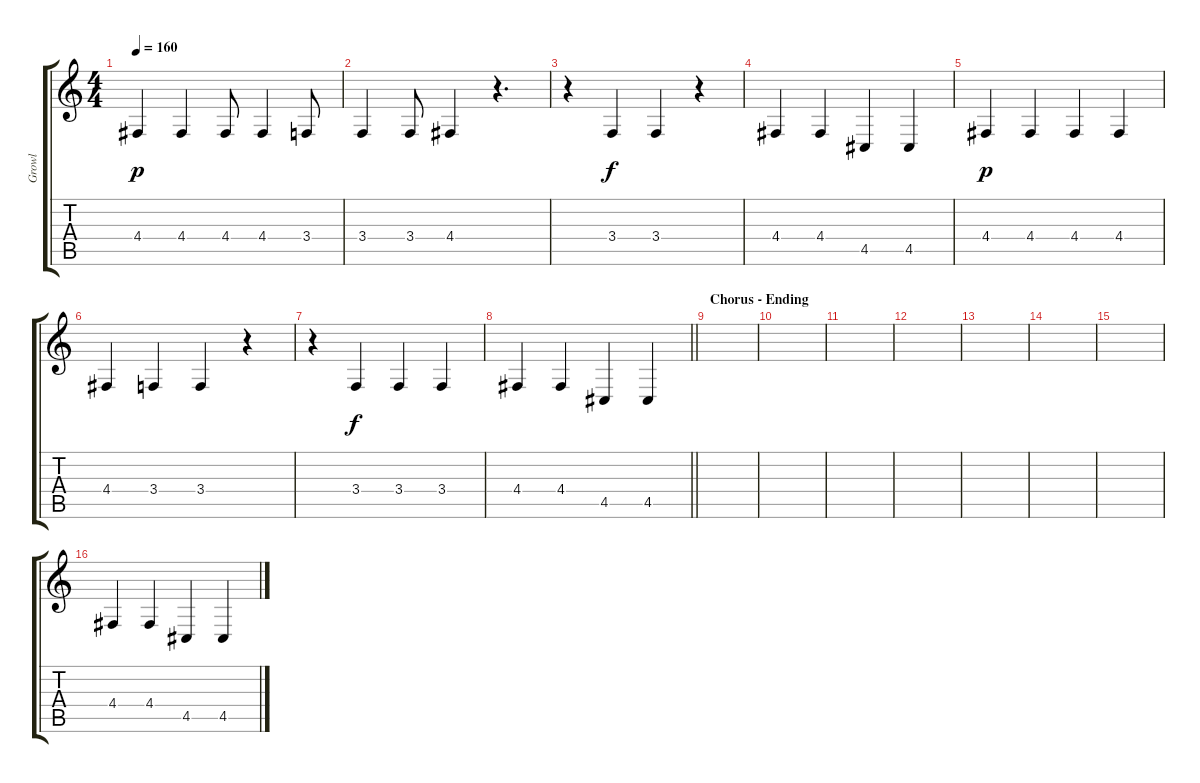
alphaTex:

\track ("Growl" "Growl") {instrument lead6voice}
\staff {score tabs}
\tuning (E4 B3 G3 D3 A2 E2) {hide}
\ts (4 4)
\tempo 160
\clef g2
\ks c
4.4.4{dy p} 4.4.4 4.4.8 4.4.4 3.4.8 |
3.4.4 3.4.8 4.4.4 r.4{d} |
r.4 3.4.4{dy f} 3.4.4 r.4 |
4.4.4 4.4.4 4.5.4 4.5.4 |
4.4.4{dy p} 4.4.4 4.4.4 4.4.4 |
4.4.4 3.4.4 3.4.4 r.4 |
r.4 3.4.4{dy f} 3.4.4 3.4.4 |
\barLineRight lightlight
4.4.4 4.4.4 4.5.4 4.5.4 |
\section ("" "Chorus - Ending")
|
|
|
|
|
|
|
4.4.4 4.4.4 4.5.4 4.5.4
